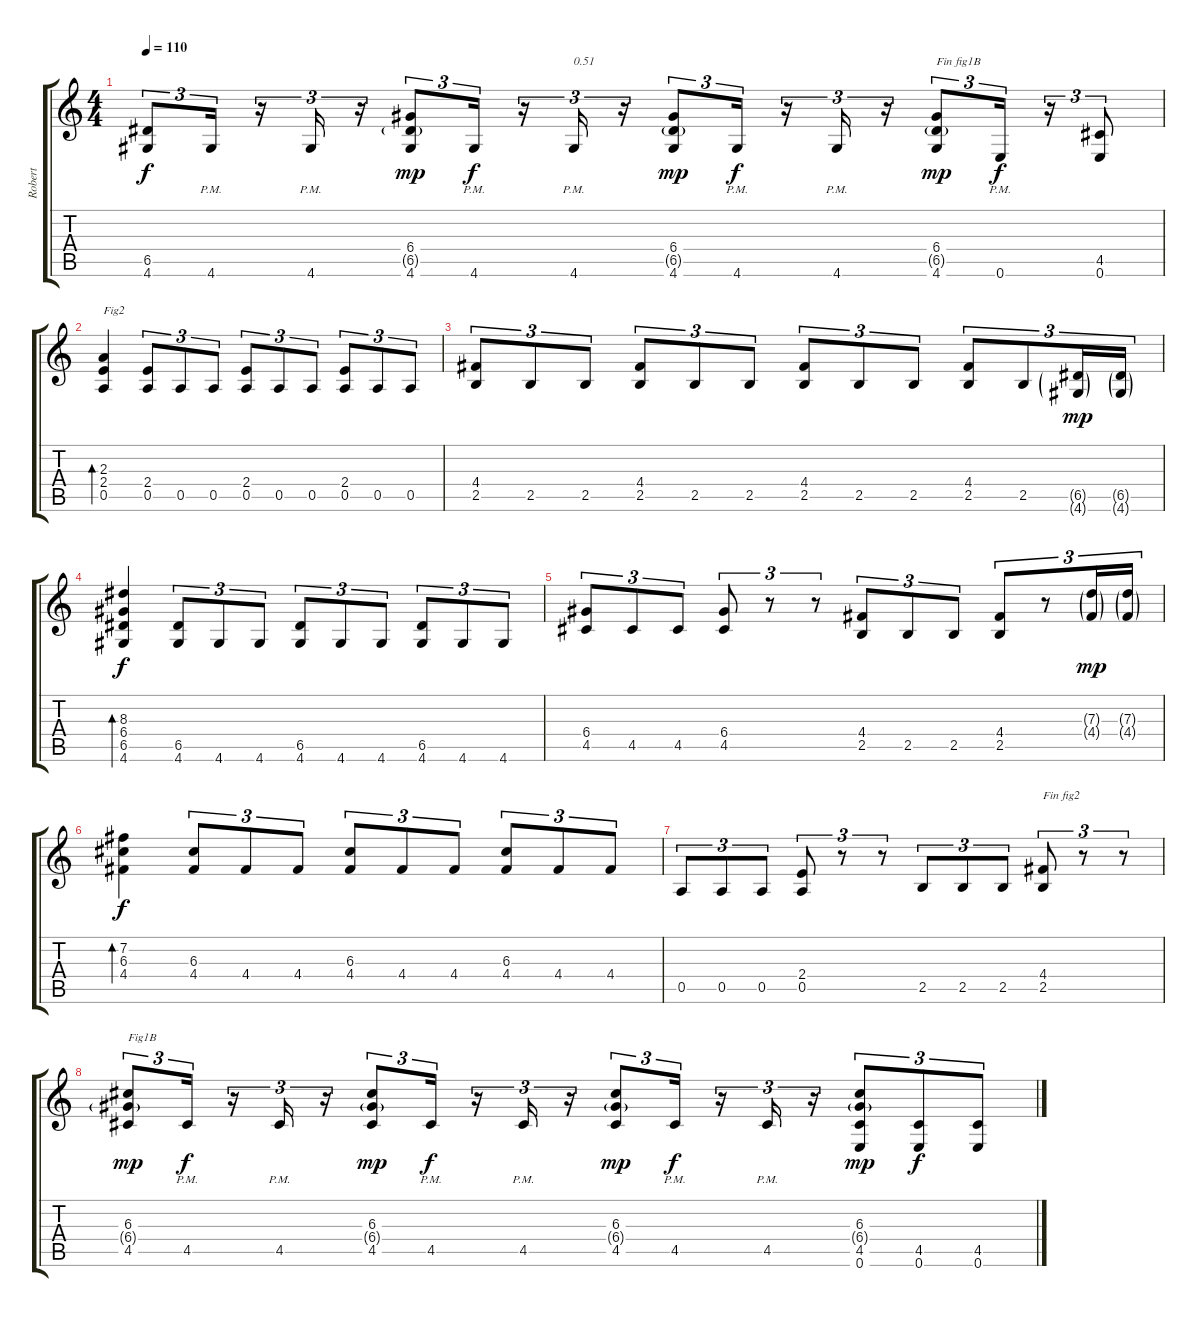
\track ("Robert" "Robert") {instrument electricguitarclean}
\staff {score tabs}
\tuning (E4 B3 G3 D3 A2 E2) {hide}
\ts (4 4)
\tempo 110
\clef g2
\ks c
(6.5 4.6).8{tu (3 2) dy f} 4.6{pm}.16{tu (3 2)} r.16{tu (3 2)} 4.6{pm}.16{tu (3 2)} r.16{tu (3 2)} (6.4 6.5{g} 4.6).8{tu (3 2) dy mp} 4.6{pm}.16{tu (3 2) dy f} r.16{tu (3 2)} 4.6{pm}.16{tu (3 2) txt "0.51"} r.16{tu (3 2)} (6.4 6.5{g} 4.6).8{tu (3 2) dy mp} 4.6{pm}.16{tu (3 2) dy f} r.16{tu (3 2)} 4.6{pm}.16{tu (3 2)} r.16{tu (3 2)} (6.4 6.5{g} 4.6).8{tu (3 2) txt "Fin fig1B" dy mp} 0.6{pm}.16{tu (3 2) dy f} r.16{tu (3 2)} (4.5 0.6).8{tu (3 2)} |
(2.3 2.4 0.5).4{bd 60 txt "Fig2"} (2.4 0.5).8{tu (3 2)} 0.5.8{tu (3 2)} 0.5.8{tu (3 2)} (2.4 0.5).8{tu (3 2)} 0.5.8{tu (3 2)} 0.5.8{tu (3 2)} (2.4 0.5).8{tu (3 2)} 0.5.8{tu (3 2)} 0.5.8{tu (3 2)} |
(4.4 2.5).8{tu (3 2)} 2.5.8{tu (3 2)} 2.5.8{tu (3 2)} (4.4 2.5).8{tu (3 2)} 2.5.8{tu (3 2)} 2.5.8{tu (3 2)} (4.4 2.5).8{tu (3 2)} 2.5.8{tu (3 2)} 2.5.8{tu (3 2)} (4.4 2.5).8{tu (3 2)} 2.5.8{tu (3 2)} (6.5{g} 4.6{g}).16{tu (3 2) dy mp} (6.5{g} 4.6{g}).16{tu (3 2)} |
(8.3 6.4 6.5 4.6).4{bd 60 dy f} (6.5 4.6).8{tu (3 2)} 4.6.8{tu (3 2)} 4.6.8{tu (3 2)} (6.5 4.6).8{tu (3 2)} 4.6.8{tu (3 2)} 4.6.8{tu (3 2)} (6.5 4.6).8{tu (3 2)} 4.6.8{tu (3 2)} 4.6.8{tu (3 2)} |
(6.4 4.5).8{tu (3 2)} 4.5.8{tu (3 2)} 4.5.8{tu (3 2)} (6.4 4.5).8{tu (3 2)} r.8{tu (3 2)} r.8{tu (3 2)} (4.4 2.5).8{tu (3 2)} 2.5.8{tu (3 2)} 2.5.8{tu (3 2)} (4.4 2.5).8{tu (3 2)} r.8{tu (3 2)} (7.3{g} 4.4{g}).16{tu (3 2) dy mp} (7.3{g} 4.4{g}).16{tu (3 2)} |
(7.2 6.3 4.4).4{bd 60 dy f} (6.3 4.4).8{tu (3 2)} 4.4.8{tu (3 2)} 4.4.8{tu (3 2)} (6.3 4.4).8{tu (3 2)} 4.4.8{tu (3 2)} 4.4.8{tu (3 2)} (6.3 4.4).8{tu (3 2)} 4.4.8{tu (3 2)} 4.4.8{tu (3 2)} |
0.5.8{tu (3 2)} 0.5.8{tu (3 2)} 0.5.8{tu (3 2)} (2.4 0.5).8{tu (3 2)} r.8{tu (3 2)} r.8{tu (3 2)} 2.5.8{tu (3 2)} 2.5.8{tu (3 2)} 2.5.8{tu (3 2)} (4.4 2.5).8{tu (3 2) txt "Fin fig2"} r.8{tu (3 2)} r.8{tu (3 2)} |
(6.3 6.4{g} 4.5).8{tu (3 2) txt "Fig1B" dy mp} 4.5{pm}.16{tu (3 2) dy f} r.16{tu (3 2)} 4.5{pm}.16{tu (3 2)} r.16{tu (3 2)} (6.3 6.4{g} 4.5).8{tu (3 2) dy mp} 4.5{pm}.16{tu (3 2) dy f} r.16{tu (3 2)} 4.5{pm}.16{tu (3 2)} r.16{tu (3 2)} (6.3 6.4{g} 4.5).8{tu (3 2) dy mp} 4.5{pm}.16{tu (3 2) dy f} r.16{tu (3 2)} 4.5{pm}.16{tu (3 2)} r.16{tu (3 2)} (6.3 6.4{g} 4.5 0.6).8{tu (3 2) dy mp} (4.5 0.6).8{tu (3 2) dy f} (4.5 0.6).8{tu (3 2)}
